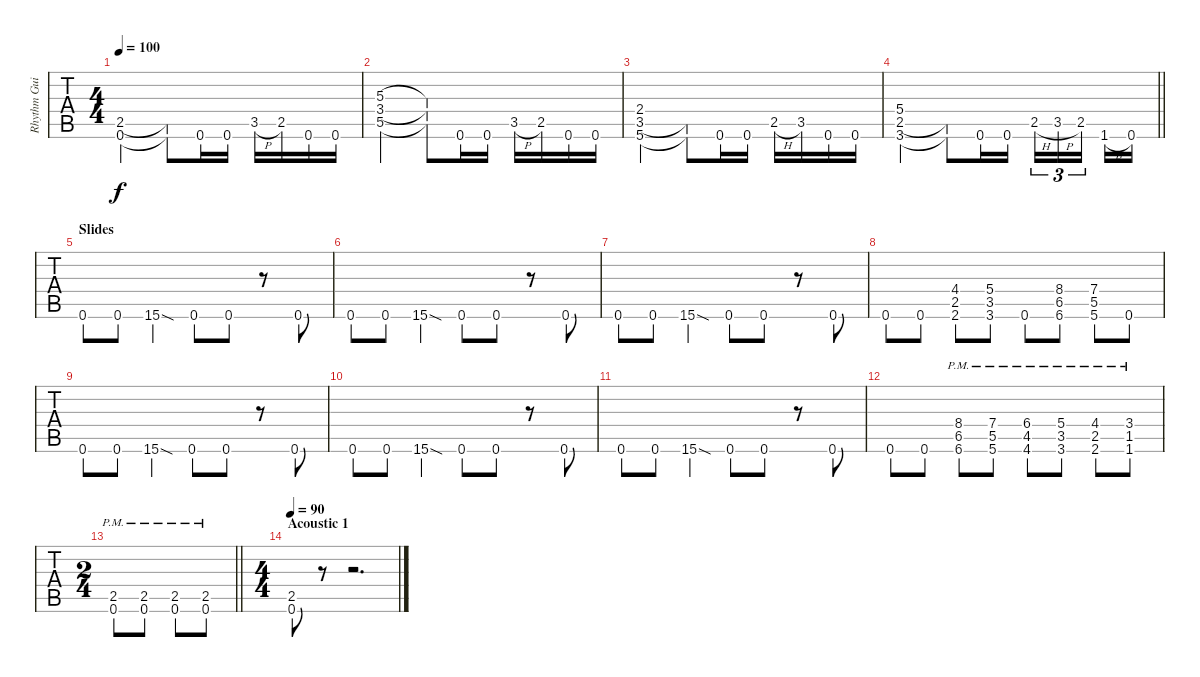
\track ("Rhythm Guitar" "Rhythm Gui") {instrument distortionguitar}
\staff {tabs}
\tuning (D4 A3 F3 C3 G2 D2) {hide}
\ts (4 4)
\tempo 100
\clef g2
\ks c
(2.5 0.6).2{dy f} (2.5{t} 0.6{t}).8 0.6.16 0.6.16 3.5{h}.16 2.5.16 0.6.16 0.6.16 |
(5.3 3.4 5.5).2 (5.3{t} 3.4{t} 5.5{t}).8 0.6.16 0.6.16 3.5{h}.16 2.5.16 0.6.16 0.6.16 |
(2.4 3.5 5.6).2 (3.5{t} 5.6{t}).8 0.6.16 0.6.16 2.5{h}.16 3.5.16 0.6.16 0.6.16 |
\barLineRight lightlight
(5.4 2.5 3.6).2 (2.5{t} 3.6{t}).8 0.6.16 0.6.16 2.5{h}.16{tu (3 2)} 3.5{h}.16{tu (3 2)} 2.5.16{tu (3 2) beam splitsecondary} 1.6{h}.16 0.6.16 |
\section ("" "Slides")
0.6.8 0.6.8 15.6{sod}.4 0.6.8 0.6.8 r.8 0.6.8 |
0.6.8 0.6.8 15.6{sod}.4 0.6.8 0.6.8 r.8 0.6.8 |
0.6.8 0.6.8 15.6{sod}.4 0.6.8 0.6.8 r.8 0.6.8 |
0.6.8 0.6.8 (4.4 2.5 2.6).8 (5.4 3.5 3.6).8 0.6.8 (8.4 6.5 6.6).8 (7.4 5.5 5.6).8 0.6.8 |
0.6.8 0.6.8 15.6{sod}.4 0.6.8 0.6.8 r.8 0.6.8 |
0.6.8 0.6.8 15.6{sod}.4 0.6.8 0.6.8 r.8 0.6.8 |
0.6.8 0.6.8 15.6{sod}.4 0.6.8 0.6.8 r.8 0.6.8 |
0.6.8 0.6.8 (8.4{pm} 6.5{pm} 6.6{pm}).8 (7.4{pm} 5.5{pm} 5.6{pm}).8 (6.4{pm} 4.5{pm} 4.6{pm}).8 (5.4{pm} 3.5{pm} 3.6{pm}).8 (4.4{pm} 2.5{pm} 2.6{pm}).8 (3.4{pm} 1.5{pm} 1.6{pm}).8 |
\ts (2 4)
\barLineRight lightlight
(2.5{pm} 0.6{pm}).8 (2.5{pm} 0.6{pm}).8 (2.5{pm} 0.6{pm}).8 (2.5{pm} 0.6{pm}).8 |
\ts (4 4)
\section ("" "Acoustic 1")
\tempo 90
(2.5 0.6).8 r.8 r.2{d}
